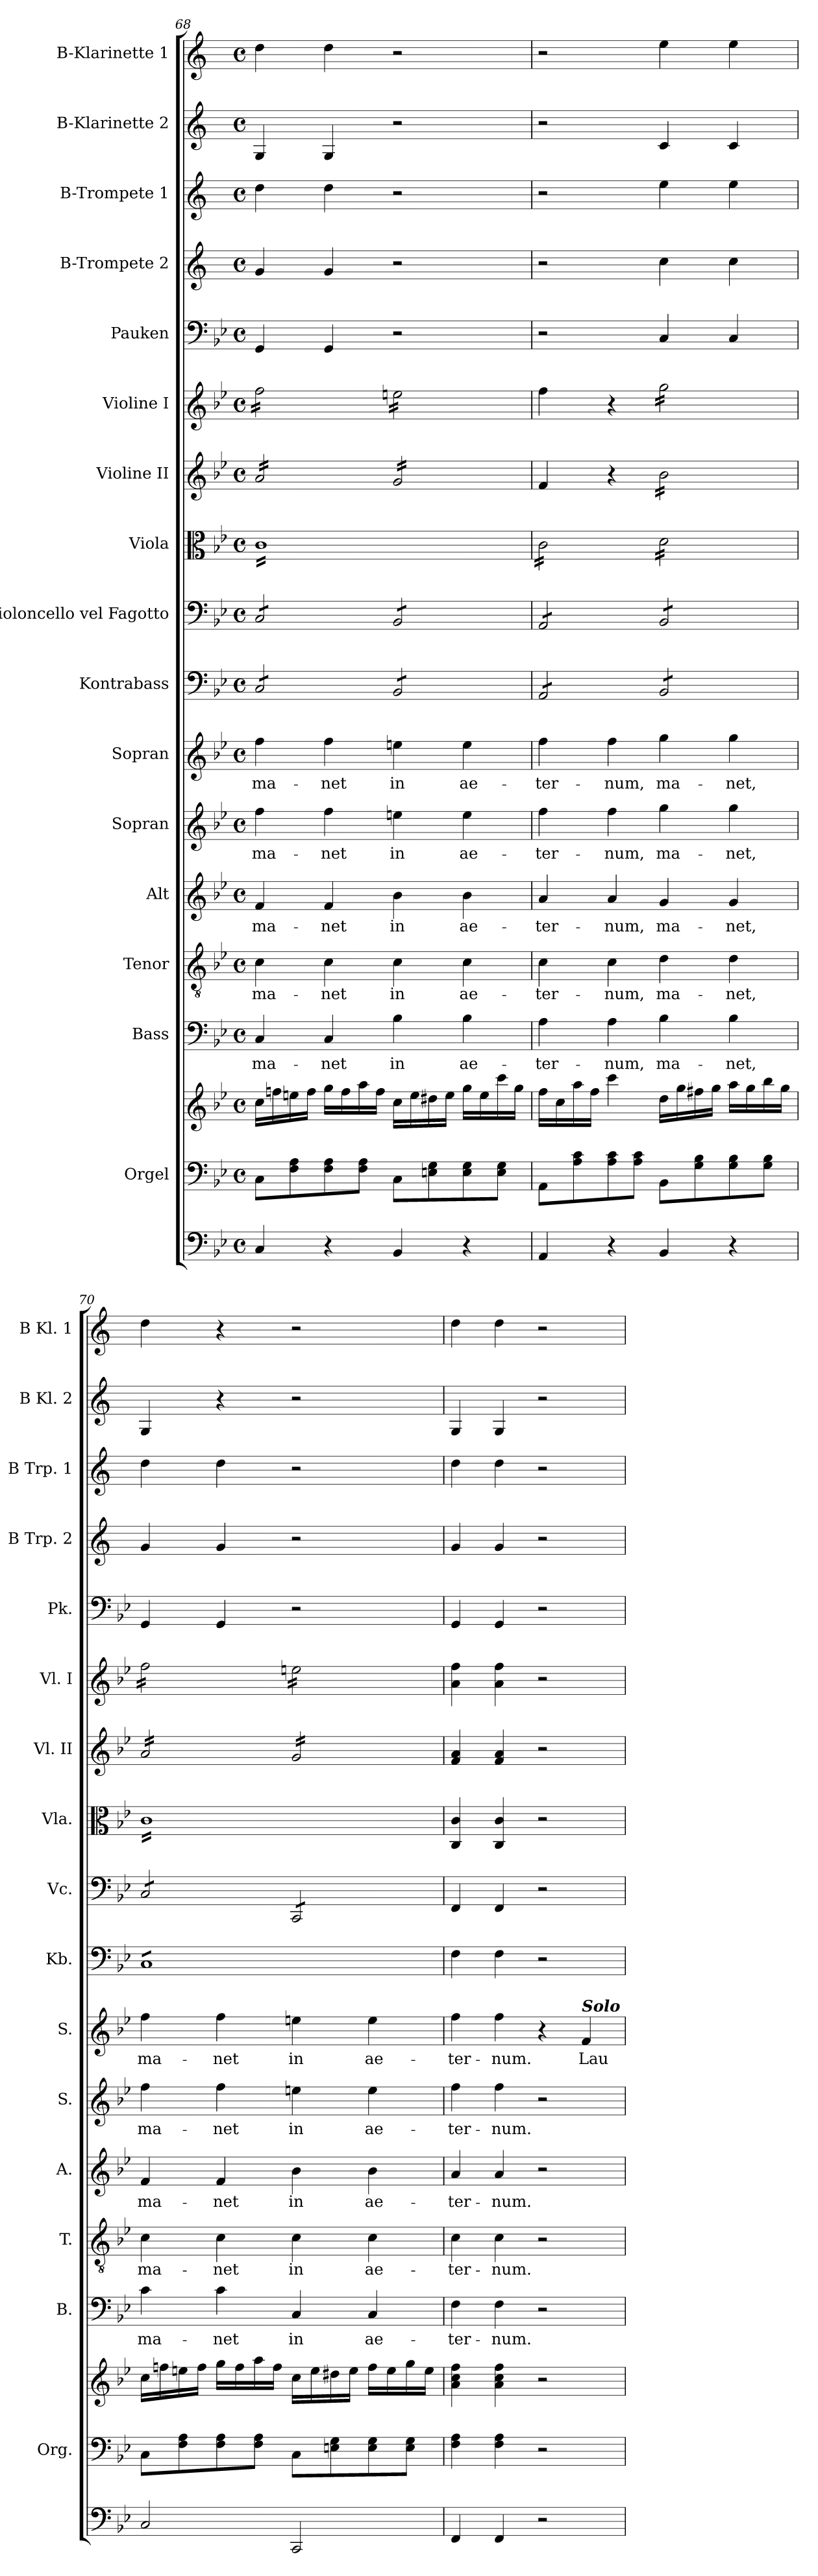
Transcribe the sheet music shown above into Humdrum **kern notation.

**kern	**kern	**kern	**kern	**text	**kern	**text	**kern	**text	**kern	**text	**kern	**text	**kern	**kern	**kern	**kern	**kern	**kern	**kern	**kern	**kern	**kern
*part17	*part16	*part16	*part15	*part15	*part14	*part14	*part13	*part13	*part12	*part12	*part11	*part11	*part10	*part9	*part8	*part7	*part6	*part5	*part4	*part3	*part2	*part1
*staff18	*staff17	*staff16	*staff15	*staff15	*staff14	*staff14	*staff13	*staff13	*staff12	*staff12	*staff11	*staff11	*staff10	*staff9	*staff8	*staff7	*staff6	*staff5	*staff4	*staff3	*staff2	*staff1
*	*I"Orgel	*	*I"Bass	*	*I"Tenor	*	*I"Alt	*	*I"Sopran	*	*I"Sopran	*	*I"Kontrabass	*I"Violoncello vel Fagotto	*I"Viola	*I"Violine II	*I"Violine I	*I"Pauken	*I"B-Trompete 2	*I"B-Trompete 1	*I"B-Klarinette 2	*I"B-Klarinette 1
*	*I'Org.	*	*I'B.	*	*I'T.	*	*I'A.	*	*I'S.	*	*I'S.	*	*I'Kb.	*I'Vc.	*I'Vla.	*I'Vl. II	*I'Vl. I	*I'Pk.	*I'B Trp. 2	*I'B Trp. 1	*I'B Kl. 2	*I'B Kl. 1
!!LO:PB:g=z
*clefF4	*clefF4	*clefG2	*clefF4	*	*clefGv2	*	*clefG2	*	*clefG2	*	*clefG2	*	*clefF4	*clefF4	*clefC3	*clefG2	*clefG2	*clefF4	*clefG2	*clefG2	*clefG2	*clefG2
*	*	*	*	*	*	*	*	*	*	*	*	*	*ITrd7c12	*	*	*	*	*	*ITrd1c2	*ITrd1c2	*ITrd1c2	*ITrd1c2
*k[b-e-]	*k[b-e-]	*k[b-e-]	*k[b-e-]	*	*k[b-e-]	*	*k[b-e-]	*	*k[b-e-]	*	*k[b-e-]	*	*k[b-e-]	*k[b-e-]	*k[b-e-]	*k[b-e-]	*k[b-e-]	*k[b-e-]	*k[b-e-]	*k[b-e-]	*k[b-e-]	*k[b-e-]
*B-:	*B-:	*B-:	*B-:	*	*B-:	*	*B-:	*	*B-:	*	*B-:	*	*B-:	*B-:	*B-:	*B-:	*B-:	*B-:	*B-:	*B-:	*B-:	*B-:
*M4/4	*M4/4	*M4/4	*M4/4	*	*M4/4	*	*M4/4	*	*M4/4	*	*M4/4	*	*M4/4	*M4/4	*M4/4	*M4/4	*M4/4	*M4/4	*M4/4	*M4/4	*M4/4	*M4/4
*met(c)	*met(c)	*met(c)	*met(c)	*	*met(c)	*	*met(c)	*	*met(c)	*	*met(c)	*	*met(c)	*met(c)	*met(c)	*met(c)	*met(c)	*met(c)	*met(c)	*met(c)	*met(c)	*met(c)
=68	=68	=68	=68	=68	=68	=68	=68	=68	=68	=68	=68	=68	=68	=68	=68	=68	=68	=68	=68	=68	=68	=68
!	!	!	!	!LO:LY:b	!	!LO:LY:b	!	!LO:LY:b	!	!LO:LY:b	!	!LO:LY:b	!	!	!	!	!	!	!	!	!	!
*	*	*	*	*	*	*	*	*	*	*	*	*	*tremolo	*	*	*	*	*	*	*	*	*
*	*	*	*	*	*	*	*	*	*	*	*	*	*	*tremolo	*	*	*	*	*	*	*	*
*	*	*	*	*	*	*	*	*	*	*	*	*	*	*	*tremolo	*	*	*	*	*	*	*
*	*	*	*	*	*	*	*	*	*	*	*	*	*	*	*	*tremolo	*	*	*	*	*	*
*	*	*	*	*	*	*	*	*	*	*	*	*	*	*	*	*	*tremolo	*	*	*	*	*
4C/	8C\L	16cc\LL	4C/	ma-	4c\	ma-	4f/	ma-	4ff\	ma-	4ff\	ma-	8CC/L	8C/L	16cLL	16a/LL	16ff\LL	4GG/	4f/	4cc\	4F/	4cc\
.	.	16ffn\	.	.	.	.	.	.	.	.	.	.	.	.	16c	16a/	16ff\	.	.	.	.	.
.	8F\ 8A\	16een\	.	.	.	.	.	.	.	.	.	.	8CC/	8C/	16c	16a/	16ff\	.	.	.	.	.
.	.	16ff\JJ	.	.	.	.	.	.	.	.	.	.	.	.	16c	16a/	16ff\	.	.	.	.	.
!	!	!	!	!LO:LY:b	!	!LO:LY:b	!	!LO:LY:b	!	!LO:LY:b	!	!LO:LY:b	!	!	!	!	!	!	!	!	!	!
4r	8F\ 8A\	16gg\LL	4C/	-net	4c\	-net	4f/	-net	4ff\	-net	4ff\	-net	8CC/	8C/	16c	16a/	16ff\	4GG/	4f/	4cc\	4F/	4cc\
.	.	16ff\	.	.	.	.	.	.	.	.	.	.	.	.	16c	16a/	16ff\	.	.	.	.	.
.	8F\ 8A\J	16aa\	.	.	.	.	.	.	.	.	.	.	8CC/J	8C/J	16c	16a/	16ff\	.	.	.	.	.
.	.	16ff\JJ	.	.	.	.	.	.	.	.	.	.	.	.	16c	16a/JJ	16ff\JJ	.	.	.	.	.
!	!	!	!	!LO:LY:b	!	!LO:LY:b	!	!LO:LY:b	!	!LO:LY:b	!	!LO:LY:b	!	!	!	!	!	!	!	!	!	!
4BB-/	8C\L	16cc\LL	4B-\	in	4c\	in	4b-\	in	4een\	in	4een\	in	8BBB-/L	8BB-/L	16c	16g/LL	16een\LL	2r	2r	2r	2r	2r
.	.	16ee\	.	.	.	.	.	.	.	.	.	.	.	.	16c	16g/	16een\	.	.	.	.	.
.	8En\ 8G\	16dd#X\	.	.	.	.	.	.	.	.	.	.	8BBB-/	8BB-/	16c	16g/	16een\	.	.	.	.	.
.	.	16ee\JJ	.	.	.	.	.	.	.	.	.	.	.	.	16c	16g/	16een\	.	.	.	.	.
!	!	!	!	!LO:LY:b	!	!LO:LY:b	!	!LO:LY:b	!	!LO:LY:b	!	!LO:LY:b	!	!	!	!	!	!	!	!	!	!
4r	8E\ 8G\	16gg\LL	4B-\	ae-	4c\	ae-	4b-\	ae-	4ee\	ae-	4ee\	ae-	8BBB-/	8BB-/	16c	16g/	16een\	.	.	.	.	.
.	.	16ee\	.	.	.	.	.	.	.	.	.	.	.	.	16c	16g/	16een\	.	.	.	.	.
.	8E\ 8G\J	16ccc\	.	.	.	.	.	.	.	.	.	.	8BBB-/J	8BB-/J	16c	16g/	16een\	.	.	.	.	.
.	.	16gg\JJ	.	.	.	.	.	.	.	.	.	.	.	.	16cJJ	16g/JJ	16een\JJ	.	.	.	.	.
*	*	*	*	*	*	*	*	*	*	*	*	*	*	*	*	*	*Xtremolo	*	*	*	*	*
*	*	*	*	*	*	*	*	*	*	*	*	*	*	*	*	*Xtremolo	*	*	*	*	*	*
=69	=69	=69	=69	=69	=69	=69	=69	=69	=69	=69	=69	=69	=69	=69	=69	=69	=69	=69	=69	=69	=69	=69
!	!	!	!	!LO:LY:b	!	!LO:LY:b	!	!LO:LY:b	!	!LO:LY:b	!	!LO:LY:b	!	!	!	!	!	!	!	!	!	!
4AA/	8AA\L	16ff\LL	4A\	-ter-	4c\	-ter-	4a/	-ter-	4ff\	-ter-	4ff\	-ter-	8AAA/L	8AA/L	16c\LL	4f/	4ff\	2r	2r	2r	2r	2r
.	.	16cc\	.	.	.	.	.	.	.	.	.	.	.	.	16c\	.	.	.	.	.	.	.
.	8A\ 8c\	16aa\	.	.	.	.	.	.	.	.	.	.	8AAA/	8AA/	16c\	.	.	.	.	.	.	.
.	.	16ff\JJ	.	.	.	.	.	.	.	.	.	.	.	.	16c\	.	.	.	.	.	.	.
!	!	!	!	!LO:LY:b	!	!LO:LY:b	!	!LO:LY:b	!	!LO:LY:b	!	!LO:LY:b	!	!	!	!	!	!	!	!	!	!
4r	8A\ 8c\	4ccc\	4A\	-num,	4c\	-num,	4a/	-num,	4ff\	-num,	4ff\	-num,	8AAA/	8AA/	16c\	4r	4r	.	.	.	.	.
.	.	.	.	.	.	.	.	.	.	.	.	.	.	.	16c\	.	.	.	.	.	.	.
.	8A\ 8c\J	.	.	.	.	.	.	.	.	.	.	.	8AAA/J	8AA/J	16c\	.	.	.	.	.	.	.
.	.	.	.	.	.	.	.	.	.	.	.	.	.	.	16c\JJ	.	.	.	.	.	.	.
!	!	!	!	!LO:LY:b	!	!LO:LY:b	!	!LO:LY:b	!	!LO:LY:b	!	!LO:LY:b	!	!	!	!	!	!	!	!	!	!
*	*	*	*	*	*	*	*	*	*	*	*	*	*	*	*	*tremolo	*	*	*	*	*	*
*	*	*	*	*	*	*	*	*	*	*	*	*	*	*	*	*	*tremolo	*	*	*	*	*
4BB-/	8BB-\L	16dd\LL	4B-\	ma-	4d\	ma-	4g/	ma-	4gg\	ma-	4gg\	ma-	8BBB-/L	8BB-/L	16d\LL	16b-\LL	16gg\LL	4C/	4b-\	4dd\	4B-/	4dd\
.	.	16gg\	.	.	.	.	.	.	.	.	.	.	.	.	16d\	16b-\	16gg\	.	.	.	.	.
.	8G\ 8B-\	16ff#X\	.	.	.	.	.	.	.	.	.	.	8BBB-/	8BB-/	16d\	16b-\	16gg\	.	.	.	.	.
.	.	16gg\JJ	.	.	.	.	.	.	.	.	.	.	.	.	16d\	16b-\	16gg\	.	.	.	.	.
!	!	!	!	!LO:LY:b	!	!LO:LY:b	!	!LO:LY:b	!	!LO:LY:b	!	!LO:LY:b	!	!	!	!	!	!	!	!	!	!
4r	8G\ 8B-\	16aa\LL	4B-\	-net,	4d\	-net,	4g/	-net,	4gg\	-net,	4gg\	-net,	8BBB-/	8BB-/	16d\	16b-\	16gg\	4C/	4b-\	4dd\	4B-/	4dd\
.	.	16gg\	.	.	.	.	.	.	.	.	.	.	.	.	16d\	16b-\	16gg\	.	.	.	.	.
.	8G\ 8B-\J	16bb-\	.	.	.	.	.	.	.	.	.	.	8BBB-/J	8BB-/J	16d\	16b-\	16gg\	.	.	.	.	.
.	.	16gg\JJ	.	.	.	.	.	.	.	.	.	.	.	.	16d\JJ	16b-\JJ	16gg\JJ	.	.	.	.	.
=70	=70	=70	=70	=70	=70	=70	=70	=70	=70	=70	=70	=70	=70	=70	=70	=70	=70	=70	=70	=70	=70	=70
!	!	!	!	!LO:LY:b	!	!LO:LY:b	!	!LO:LY:b	!	!LO:LY:b	!	!LO:LY:b	!	!	!	!	!	!	!	!	!	!
2C/	8C\L	16cc\LL	4c\	ma-	4c\	ma-	4f/	ma-	4ff\	ma-	4ff\	ma-	8CCL	8C/L	16cLL	16a/LL	16ff\LL	4GG/	4f/	4cc\	4F/	4cc\
.	.	16ffn\	.	.	.	.	.	.	.	.	.	.	.	.	16c	16a/	16ff\	.	.	.	.	.
.	8F\ 8A\	16een\	.	.	.	.	.	.	.	.	.	.	8CC	8C/	16c	16a/	16ff\	.	.	.	.	.
.	.	16ff\JJ	.	.	.	.	.	.	.	.	.	.	.	.	16c	16a/	16ff\	.	.	.	.	.
!	!	!	!	!LO:LY:b	!	!LO:LY:b	!	!LO:LY:b	!	!LO:LY:b	!	!LO:LY:b	!	!	!	!	!	!	!	!	!	!
.	8F\ 8A\	16gg\LL	4c\	-net	4c\	-net	4f/	-net	4ff\	-net	4ff\	-net	8CC	8C/	16c	16a/	16ff\	4GG/	4f/	4cc\	4r	4r
.	.	16ff\	.	.	.	.	.	.	.	.	.	.	.	.	16c	16a/	16ff\	.	.	.	.	.
.	8F\ 8A\J	16aa\	.	.	.	.	.	.	.	.	.	.	8CC	8C/J	16c	16a/	16ff\	.	.	.	.	.
.	.	16ff\JJ	.	.	.	.	.	.	.	.	.	.	.	.	16c	16a/JJ	16ff\JJ	.	.	.	.	.
!	!	!	!	!LO:LY:b	!	!LO:LY:b	!	!LO:LY:b	!	!LO:LY:b	!	!LO:LY:b	!	!	!	!	!	!	!	!	!	!
2CC/	8C\L	16cc\LL	4C/	in	4c\	in	4b-\	in	4een\	in	4een\	in	8CC	8CC/L	16c	16g/LL	16een\LL	2r	2r	2r	2r	2r
.	.	16ee\	.	.	.	.	.	.	.	.	.	.	.	.	16c	16g/	16een\	.	.	.	.	.
.	8En\ 8G\	16dd#X\	.	.	.	.	.	.	.	.	.	.	8CC	8CC/	16c	16g/	16een\	.	.	.	.	.
.	.	16ee\JJ	.	.	.	.	.	.	.	.	.	.	.	.	16c	16g/	16een\	.	.	.	.	.
!	!	!	!	!LO:LY:b	!	!LO:LY:b	!	!LO:LY:b	!	!LO:LY:b	!	!LO:LY:b	!	!	!	!	!	!	!	!	!	!
.	8E\ 8G\	16ff\LL	4C/	ae-	4c\	ae-	4b-\	ae-	4ee\	ae-	4ee\	ae-	8CC	8CC/	16c	16g/	16een\	.	.	.	.	.
.	.	16ee\	.	.	.	.	.	.	.	.	.	.	.	.	16c	16g/	16een\	.	.	.	.	.
.	8E\ 8G\J	16gg\	.	.	.	.	.	.	.	.	.	.	8CCJ	8CC/J	16c	16g/	16een\	.	.	.	.	.
*	*	*	*	*	*	*	*	*	*	*	*	*	*	*Xtremolo	*	*	*	*	*	*	*	*
*	*	*	*	*	*	*	*	*	*	*	*	*	*Xtremolo	*	*	*	*	*	*	*	*	*
.	.	16ee\JJ	.	.	.	.	.	.	.	.	.	.	.	.	16cJJ	16g/JJ	16een\JJ	.	.	.	.	.
*	*	*	*	*	*	*	*	*	*	*	*	*	*	*	*	*	*Xtremolo	*	*	*	*	*
*	*	*	*	*	*	*	*	*	*	*	*	*	*	*	*	*Xtremolo	*	*	*	*	*	*
*	*	*	*	*	*	*	*	*	*	*	*	*	*	*	*Xtremolo	*	*	*	*	*	*	*
=71	=71	=71	=71	=71	=71	=71	=71	=71	=71	=71	=71	=71	=71	=71	=71	=71	=71	=71	=71	=71	=71	=71
!	!	!	!	!LO:LY:b	!	!LO:LY:b	!	!LO:LY:b	!	!LO:LY:b	!	!LO:LY:b	!	!	!	!	!	!	!	!	!	!
4FF/	4F\ 4A\	4a\ 4cc\ 4ff\	4F\	-ter-	4c\	-ter-	4a/	-ter-	4ff\	-ter-	4ff\	-ter-	4FF\	4FF/	4C/ 4c/	4f/ 4a/	4a\ 4ff\	4GG/	4f/	4cc\	4F/	4cc\
!	!	!	!	!LO:LY:b	!	!LO:LY:b	!	!LO:LY:b	!	!LO:LY:b	!	!LO:LY:b	!	!	!	!	!	!	!	!	!	!
4FF/	4F\ 4A\	4a\ 4cc\ 4ff\	4F\	-num.	4c\	-num.	4a/	-num.	4ff\	-num.	4ff\	-num.	4FF\	4FF/	4C/ 4c/	4f/ 4a/	4a\ 4ff\	4GG/	4f/	4cc\	4F/	4cc\
2r	2r	2r	2r	.	2r	.	2r	.	2r	.	4r	.	2r	2r	2r	2r	2r	2r	2r	2r	2r	2r
!	!	!	!	!	!	!	!	!	!	!	!LO:TX:a:Bi:t=Solo	!	!	!	!	!	!	!	!	!	!	!
!	!	!	!	!	!	!	!	!	!	!	!	!LO:LY:b	!	!	!	!	!	!	!	!	!	!
.	.	.	.	.	.	.	.	.	.	.	4f/	Lau-	.	.	.	.	.	.	.	.	.	.
=	=	=	=	=	=	=	=	=	=	=	=	=	=	=	=	=	=	=	=	=	=	=
*-	*-	*-	*-	*-	*-	*-	*-	*-	*-	*-	*-	*-	*-	*-	*-	*-	*-	*-	*-	*-	*-	*-
